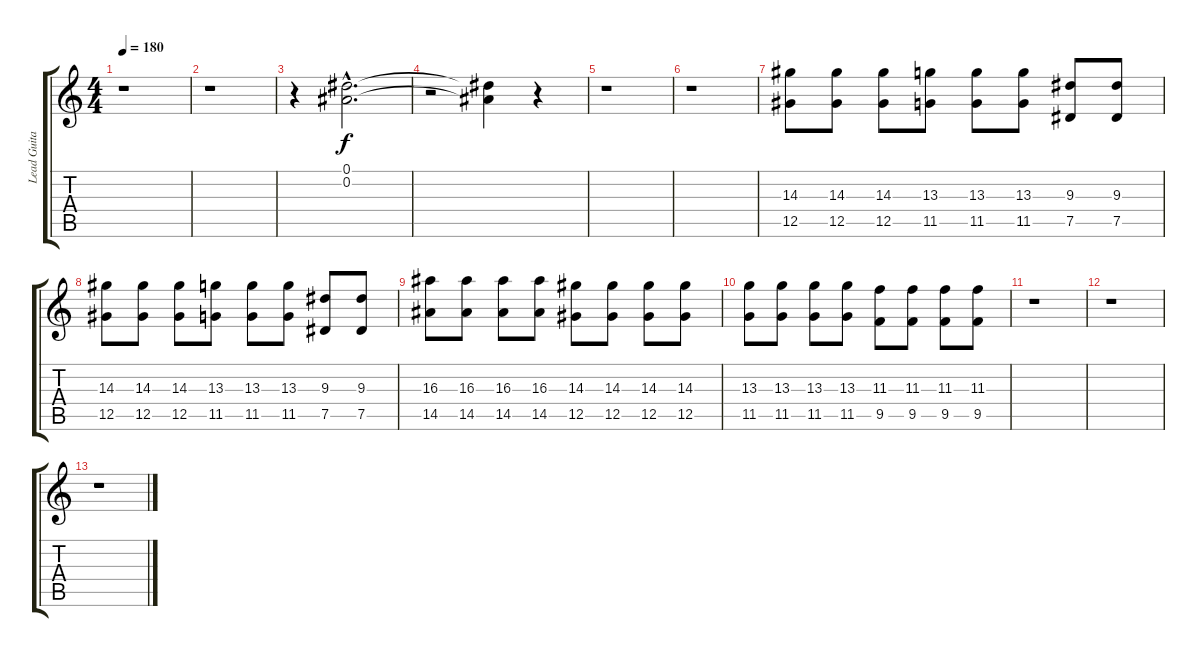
\track ("Lead Guitar" "Lead Guita") {instrument distortionguitar}
\staff {score tabs}
\tuning (Eb4 Bb3 Gb3 Db3 Ab2 Eb2) {hide}
\ts (4 4)
\tempo 180
\clef g2
\ks c
r.1{dy f} |
r.1 |
r.4 (0.1{hac} 0.2{hac}).2{d} |
r.2 (0.1{t} 0.2{t}).4 r.4 |
r.1 |
r.1 |
(14.3 12.5).8 (14.3 12.5).8 (14.3 12.5).8 (13.3 11.5).8 (13.3 11.5).8 (13.3 11.5).8 (9.3 7.5).8 (9.3 7.5).8 |
(14.3 12.5).8 (14.3 12.5).8 (14.3 12.5).8 (13.3 11.5).8 (13.3 11.5).8 (13.3 11.5).8 (9.3 7.5).8 (9.3 7.5).8 |
(16.3 14.5).8 (16.3 14.5).8 (16.3 14.5).8 (16.3 14.5).8 (14.3 12.5).8 (14.3 12.5).8 (14.3 12.5).8 (14.3 12.5).8 |
(13.3 11.5).8 (13.3 11.5).8 (13.3 11.5).8 (13.3 11.5).8 (11.3 9.5).8 (11.3 9.5).8 (11.3 9.5).8 (11.3 9.5).8 |
r.1 |
r.1 |
r.1
